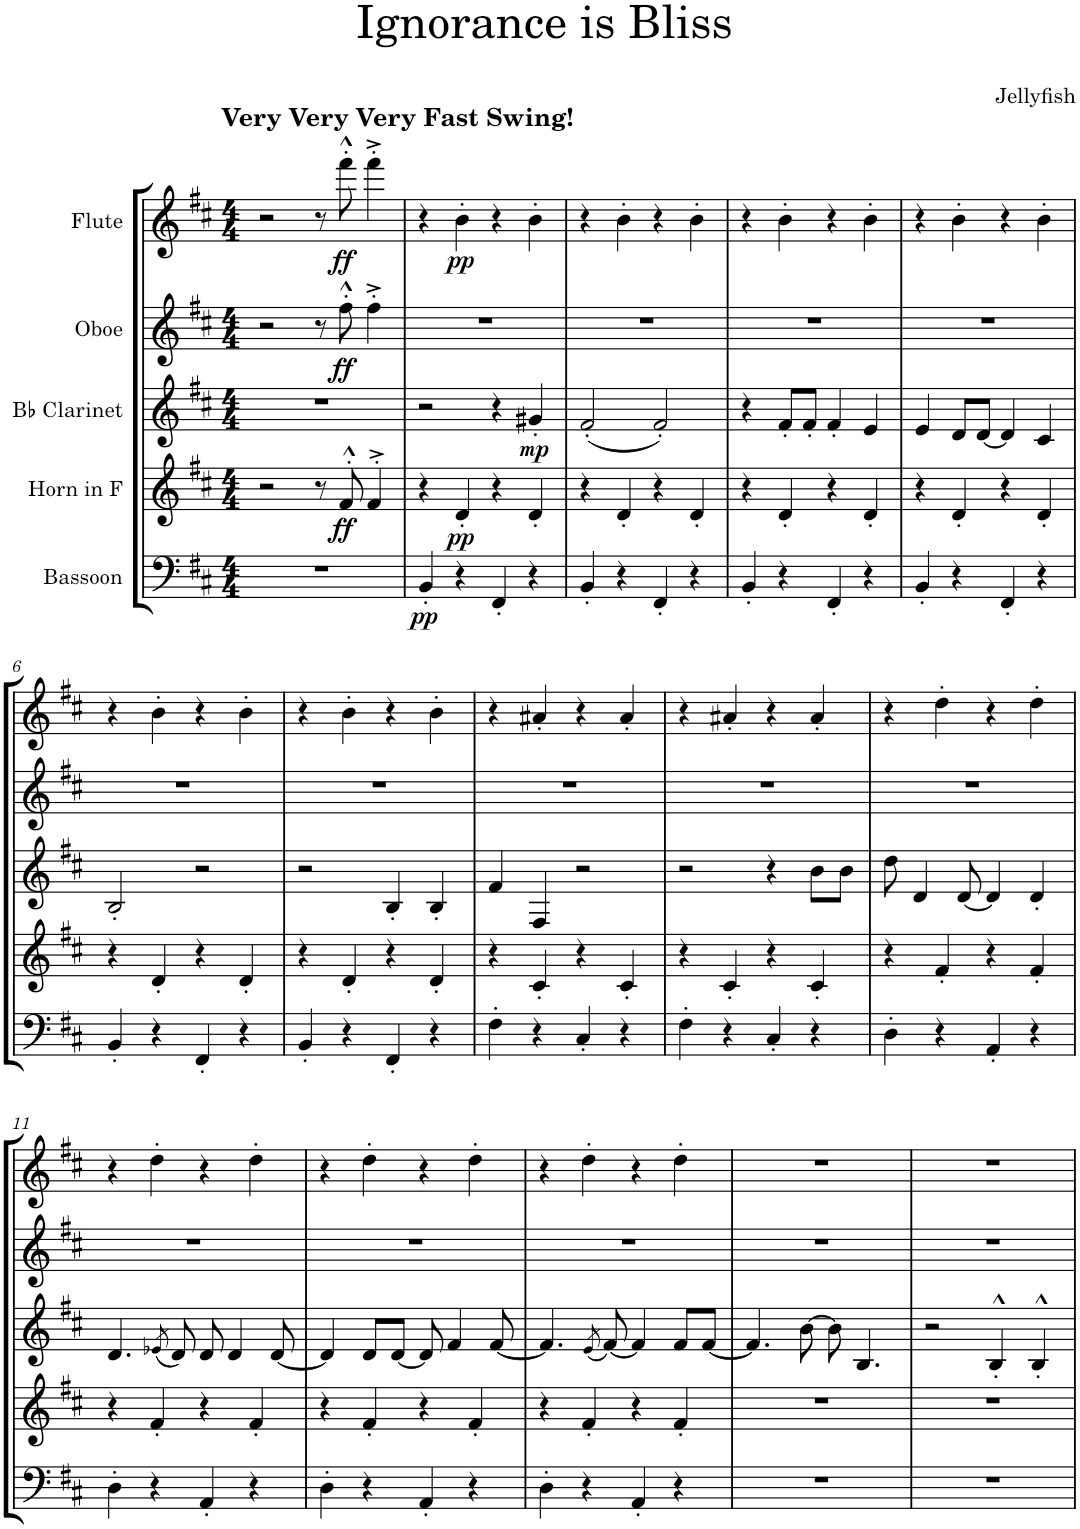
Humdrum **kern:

**kern	**dynam	**kern	**dynam	**kern	**dynam	**kern	**dynam	**kern	**dynam
*part5	*part5	*part4	*part4	*part3	*part3	*part2	*part2	*part1	*part1
*staff5	*staff5	*staff4	*staff4	*staff3	*staff3	*staff2	*staff2	*staff1	*staff1
*I"Bassoon	*	*I"Horn in F	*	*I"Bb Clarinet	*	*I"Oboe	*	*I"Flute	*
*I'Bsn	*	*I'Hn	*	*I'Cl	*	*I'Ob	*	*I'Fl	*
*clefF4	*	*clefG2	*	*clefG2	*	*clefG2	*	*clefG2	*
*	*	*ITrd4c7	*	*ITrd1c2	*	*	*	*	*
*k[f#c#]	*	*k[f#c#]	*	*k[f#c#]	*	*k[f#c#]	*	*k[f#c#]	*
*M4/4	*	*M4/4	*	*M4/4	*	*M4/4	*	*M4/4	*
=1	=1	=1	=1	=1	=1	=1	=1	=1	=1
!	!	!	!	!	!	!	!	!LO:TX:a:B:t=Very Very Very Fast Swing!	!
1r	.	2r	.	1r	.	2r	.	2r	.
.	.	8r	.	.	.	8r	.	8r	.
!	!	!	!LO:DY:b	!	!	!	!LO:DY:b	!	!LO:DY:b
.	.	8f#'>^^/	ff	.	.	8ff#'^^\	ff	8fff#'^^\	ff
.	.	4f#'>^>/	.	.	.	4ff#'^\	.	4fff#'^\	.
=2	=2	=2	=2	=2	=2	=2	=2	=2	=2
!	!LO:DY:b	!	!	!	!	!	!	!	!
4BB'/	pp	4r	.	2r	.	1r	.	4r	.
!	!	!	!LO:DY:b	!	!	!	!	!	!LO:DY:b
4r	.	4d'/	pp	.	.	.	.	4b'\	pp
4FF#'/	.	4r	.	4r	.	.	.	4r	.
!	!	!	!	!	!LO:DY:b	!	!	!	!
4r	.	4d'/	.	4g#X'/	mp	.	.	4b'\	.
=3	=3	=3	=3	=3	=3	=3	=3	=3	=3
4BB'/	.	4r	.	(2f#'/	.	1r	.	4r	.
4r	.	4d'/	.	.	.	.	.	4b'\	.
4FF#'/	.	4r	.	2f#'/)	.	.	.	4r	.
4r	.	4d'/	.	.	.	.	.	4b'\	.
=4	=4	=4	=4	=4	=4	=4	=4	=4	=4
4BB'/	.	4r	.	4r	.	1r	.	4r	.
4r	.	4d'/	.	8f#'/L	.	.	.	4b'\	.
.	.	.	.	8f#'/J	.	.	.	.	.
4FF#'/	.	4r	.	4f#'/	.	.	.	4r	.
4r	.	4d'/	.	4e/	.	.	.	4b'\	.
=5	=5	=5	=5	=5	=5	=5	=5	=5	=5
4BB'/	.	4r	.	4e/	.	1r	.	4r	.
4r	.	4d'/	.	8d/L	.	.	.	4b'\	.
.	.	.	.	[8d/J	.	.	.	.	.
4FF#'/	.	4r	.	4d/]	.	.	.	4r	.
4r	.	4d'/	.	4c#/	.	.	.	4b'\	.
!!LO:LB:g=z
=6	=6	=6	=6	=6	=6	=6	=6	=6	=6
4BB'/	.	4r	.	2B'/	.	1r	.	4r	.
4r	.	4d'/	.	.	.	.	.	4b'\	.
4FF#'/	.	4r	.	2r	.	.	.	4r	.
4r	.	4d'/	.	.	.	.	.	4b'\	.
=7	=7	=7	=7	=7	=7	=7	=7	=7	=7
4BB'/	.	4r	.	2r	.	1r	.	4r	.
4r	.	4d'/	.	.	.	.	.	4b'\	.
4FF#'/	.	4r	.	4B'/	.	.	.	4r	.
4r	.	4d'/	.	4B'/	.	.	.	4b'\	.
=8	=8	=8	=8	=8	=8	=8	=8	=8	=8
4F#'\	.	4r	.	4f#/	.	1r	.	4r	.
4r	.	4c#'/	.	4F#/	.	.	.	4a#X'/	.
4C#'/	.	4r	.	2r	.	.	.	4r	.
4r	.	4c#'/	.	.	.	.	.	4a#'/	.
=9	=9	=9	=9	=9	=9	=9	=9	=9	=9
4F#'\	.	4r	.	2r	.	1r	.	4r	.
4r	.	4c#'/	.	.	.	.	.	4a#X'/	.
4C#'/	.	4r	.	4r	.	.	.	4r	.
4r	.	4c#'/	.	8b\L	.	.	.	4a#'/	.
.	.	.	.	8b\J	.	.	.	.	.
=10	=10	=10	=10	=10	=10	=10	=10	=10	=10
4D'\	.	4r	.	8dd\	.	1r	.	4r	.
.	.	.	.	4d/	.	.	.	.	.
4r	.	4f#'/	.	.	.	.	.	4dd'\	.
.	.	.	.	[8d/	.	.	.	.	.
4AA'/	.	4r	.	4d/]	.	.	.	4r	.
4r	.	4f#'/	.	4d'/	.	.	.	4dd'\	.
!!LO:LB:g=z
=11	=11	=11	=11	=11	=11	=11	=11	=11	=11
4D'\	.	4r	.	4.d/	.	1r	.	4r	.
4r	.	4f#'/	.	.	.	.	.	4dd'\	.
.	.	.	.	(8qe-X/	.	.	.	.	.
.	.	.	.	8d/)	.	.	.	.	.
4AA'/	.	4r	.	8d/	.	.	.	4r	.
.	.	.	.	4d/	.	.	.	.	.
4r	.	4f#'/	.	.	.	.	.	4dd'\	.
.	.	.	.	[8d/	.	.	.	.	.
=12	=12	=12	=12	=12	=12	=12	=12	=12	=12
4D'\	.	4r	.	4d/]	.	1r	.	4r	.
4r	.	4f#'/	.	8d/L	.	.	.	4dd'\	.
.	.	.	.	[8d/J	.	.	.	.	.
4AA'/	.	4r	.	8d/]	.	.	.	4r	.
.	.	.	.	4f#/	.	.	.	.	.
4r	.	4f#'/	.	.	.	.	.	4dd'\	.
.	.	.	.	[8f#/	.	.	.	.	.
=13	=13	=13	=13	=13	=13	=13	=13	=13	=13
4D'\	.	4r	.	4.f#/]	.	1r	.	4r	.
4r	.	4f#'/	.	.	.	.	.	4dd'\	.
.	.	.	.	(8qe/	.	.	.	.	.
.	.	.	.	[8f#/)	.	.	.	.	.
4AA'/	.	4r	.	4f#/]	.	.	.	4r	.
4r	.	4f#'/	.	8f#/L	.	.	.	4dd'\	.
.	.	.	.	[8f#/J	.	.	.	.	.
=14	=14	=14	=14	=14	=14	=14	=14	=14	=14
1r	.	1r	.	4.f#/]	.	1r	.	1r	.
.	.	.	.	[8b\	.	.	.	.	.
.	.	.	.	8b\]	.	.	.	.	.
.	.	.	.	4.B/	.	.	.	.	.
=15	=15	=15	=15	=15	=15	=15	=15	=15	=15
1r	.	1r	.	2r	.	1r	.	1r	.
.	.	.	.	4B'^^/	.	.	.	.	.
.	.	.	.	4B'^^/	.	.	.	.	.
=	=	=	=	=	=	=	=	=	=
*-	*-	*-	*-	*-	*-	*-	*-	*-	*-
